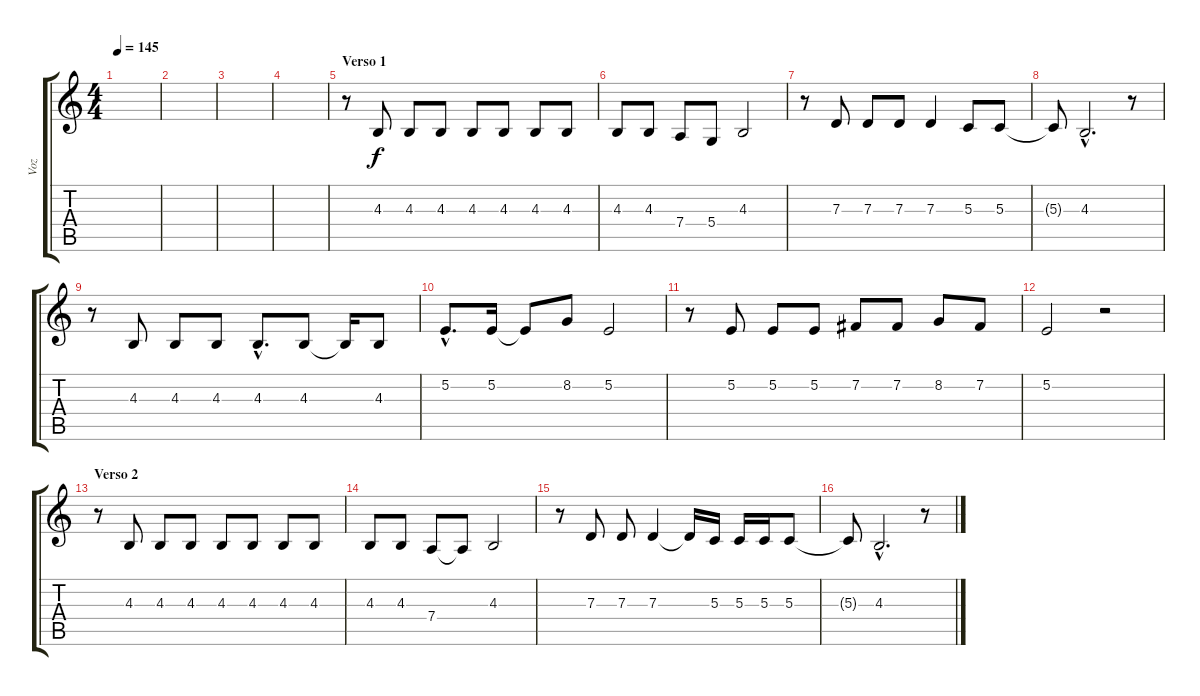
\track ("Voz" "Voz") {instrument altosax}
\staff {score tabs}
\tuning (E4 B3 G3 D3 A2 E2) {hide}
\ts (4 4)
\tempo 145
\clef g2
\ks c
|
|
|
|
\section ("" "Verso 1")
r.8 4.3.8 4.3.8 4.3.8 4.3.8 4.3.8 4.3.8 4.3.8 |
4.3.8 4.3.8 7.4.8 5.4.8 4.3.2 |
r.8 7.3.8 7.3.8 7.3.8 7.3.4 5.3.8 5.3.8 |
5.3{t}.8 4.3{hac}.2{d} r.8 |
r.8 4.3.8 4.3.8 4.3.8 4.3{hac}.8{d} 4.3.8 4.3{t}.16 4.3.8 |
5.2{hac}.8{d} 5.2.16 5.2{t}.8 8.2.8 5.2.2 |
r.8 5.2.8 5.2.8 5.2.8 7.2.8 7.2.8 8.2.8 7.2.8 |
5.2.2 r.2 |
\section ("" "Verso 2")
r.8 4.3.8 4.3.8 4.3.8 4.3.8 4.3.8 4.3.8 4.3.8 |
4.3.8 4.3.8 7.4.8 7.4{t}.8 4.3.2 |
r.8 7.3.8 7.3.8 7.3.4 7.3{t}.16 5.3.16 5.3.16 5.3.16 5.3.8 |
5.3{t}.8 4.3{hac}.2{d} r.8
